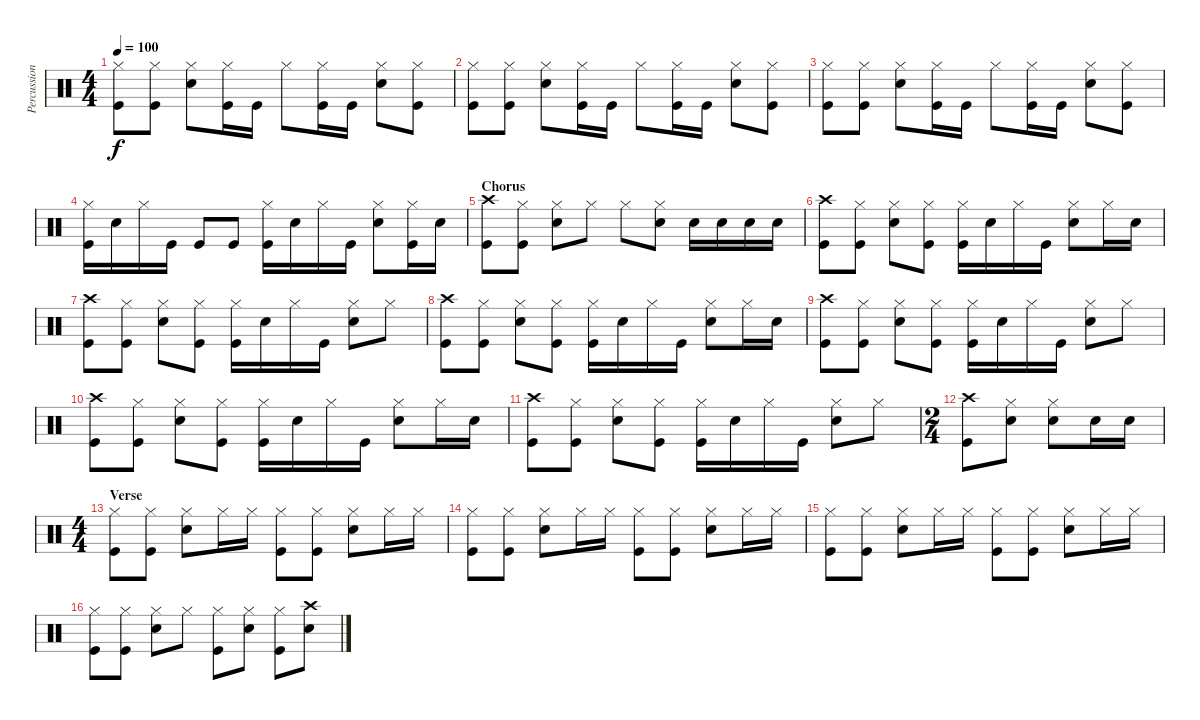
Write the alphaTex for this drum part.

\track ("Percussion" "Percussion") {instrument percussion}
\staff {score}
\articulation defaults
\ts (4 4)
\tempo 100
\clef neutral
\ks c
("Hi-Hat (closed)" "Kick (hit)").8{dy f} ("Hi-Hat (closed)" "Kick (hit)").8 ("Hi-Hat (closed)" "Snare (hit) 2").8 ("Hi-Hat (closed)" "Kick (hit)").16 "Kick (hit)".16 "Hi-Hat (closed)".8 ("Hi-Hat (closed)" "Kick (hit)").16 "Kick (hit)".16 ("Hi-Hat (closed)" "Snare (hit) 2").8 ("Hi-Hat (closed)" "Kick (hit)").8 |
("Hi-Hat (closed)" "Kick (hit)").8 ("Hi-Hat (closed)" "Kick (hit)").8 ("Hi-Hat (closed)" "Snare (hit) 2").8 ("Hi-Hat (closed)" "Kick (hit)").16 "Kick (hit)".16 "Hi-Hat (closed)".8 ("Hi-Hat (closed)" "Kick (hit)").16 "Kick (hit)".16 ("Hi-Hat (closed)" "Snare (hit) 2").8 ("Hi-Hat (closed)" "Kick (hit)").8 |
("Hi-Hat (closed)" "Kick (hit)").8 ("Hi-Hat (closed)" "Kick (hit)").8 ("Hi-Hat (closed)" "Snare (hit) 2").8 ("Hi-Hat (closed)" "Kick (hit)").16 "Kick (hit)".16 "Hi-Hat (closed)".8 ("Hi-Hat (closed)" "Kick (hit)").16 "Kick (hit)".16 ("Hi-Hat (closed)" "Snare (hit) 2").8 ("Hi-Hat (closed)" "Kick (hit)").8 |
("Hi-Hat (closed)" "Kick (hit)").16 "Snare (hit) 2".16 "Hi-Hat (closed)".16 "Kick (hit)".16 "Kick (hit)".8 "Kick (hit)".8 ("Hi-Hat (closed)" "Kick (hit)").16 "Snare (hit) 2".16 "Hi-Hat (closed)".16 "Kick (hit)".16 ("Hi-Hat (closed)" "Snare (hit) 2").8 ("Hi-Hat (closed)" "Kick (hit)").16 "Snare (hit) 2".16 |
\section ("" "Chorus")
("Crash high (hit)" "Kick (hit)").8 ("Hi-Hat (closed)" "Kick (hit)").8 ("Hi-Hat (closed)" "Snare (hit) 2").8 "Hi-Hat (closed)".8 "Hi-Hat (closed)".8 ("Hi-Hat (closed)" "Snare (hit) 2").8 "Snare (hit) 2".16 "Snare (hit) 2".16 "Snare (hit) 2".16 "Snare (hit) 2".16 |
("Crash high (hit)" "Kick (hit)").8 ("Hi-Hat (closed)" "Kick (hit)").8 ("Hi-Hat (closed)" "Snare (hit) 2").8 ("Hi-Hat (closed)" "Kick (hit)").8 ("Hi-Hat (closed)" "Kick (hit)").16 "Snare (hit) 2".16 "Hi-Hat (closed)".16 "Kick (hit)".16 ("Hi-Hat (closed)" "Snare (hit) 2").8 "Hi-Hat (closed)".16 "Snare (hit) 2".16 |
("Crash high (hit)" "Kick (hit)").8 ("Hi-Hat (closed)" "Kick (hit)").8 ("Hi-Hat (closed)" "Snare (hit) 2").8 ("Hi-Hat (closed)" "Kick (hit)").8 ("Hi-Hat (closed)" "Kick (hit)").16 "Snare (hit) 2".16 "Hi-Hat (closed)".16 "Kick (hit)".16 ("Hi-Hat (closed)" "Snare (hit) 2").8 "Hi-Hat (closed)".8 |
("Crash high (hit)" "Kick (hit)").8 ("Hi-Hat (closed)" "Kick (hit)").8 ("Hi-Hat (closed)" "Snare (hit) 2").8 ("Hi-Hat (closed)" "Kick (hit)").8 ("Hi-Hat (closed)" "Kick (hit)").16 "Snare (hit) 2".16 "Hi-Hat (closed)".16 "Kick (hit)".16 ("Hi-Hat (closed)" "Snare (hit) 2").8 "Hi-Hat (closed)".16 "Snare (hit) 2".16 |
("Crash high (hit)" "Kick (hit)").8 ("Hi-Hat (closed)" "Kick (hit)").8 ("Hi-Hat (closed)" "Snare (hit) 2").8 ("Hi-Hat (closed)" "Kick (hit)").8 ("Hi-Hat (closed)" "Kick (hit)").16 "Snare (hit) 2".16 "Hi-Hat (closed)".16 "Kick (hit)".16 ("Hi-Hat (closed)" "Snare (hit) 2").8 "Hi-Hat (closed)".8 |
("Crash high (hit)" "Kick (hit)").8 ("Hi-Hat (closed)" "Kick (hit)").8 ("Hi-Hat (closed)" "Snare (hit) 2").8 ("Hi-Hat (closed)" "Kick (hit)").8 ("Hi-Hat (closed)" "Kick (hit)").16 "Snare (hit) 2".16 "Hi-Hat (closed)".16 "Kick (hit)".16 ("Hi-Hat (closed)" "Snare (hit) 2").8 "Hi-Hat (closed)".16 "Snare (hit) 2".16 |
("Crash high (hit)" "Kick (hit)").8 ("Hi-Hat (closed)" "Kick (hit)").8 ("Hi-Hat (closed)" "Snare (hit) 2").8 ("Hi-Hat (closed)" "Kick (hit)").8 ("Hi-Hat (closed)" "Kick (hit)").16 "Snare (hit) 2".16 "Hi-Hat (closed)".16 "Kick (hit)".16 ("Hi-Hat (closed)" "Snare (hit) 2").8 "Hi-Hat (closed)".8 |
\ts (2 4)
("Crash high (hit)" "Kick (hit)").8 ("Hi-Hat (closed)" "Snare (hit) 2").8 ("Hi-Hat (closed)" "Snare (hit) 2").8 "Snare (hit) 2".16 "Snare (hit) 2".16 |
\ts (4 4)
\section ("" "Verse")
("Hi-Hat (closed)" "Kick (hit)").8 ("Hi-Hat (closed)" "Kick (hit)").8 ("Hi-Hat (closed)" "Snare (hit) 2").8 "Hi-Hat (closed)".16 "Hi-Hat (closed)".16 ("Hi-Hat (closed)" "Kick (hit)").8 ("Hi-Hat (closed)" "Kick (hit)").8 ("Hi-Hat (closed)" "Snare (hit) 2").8 "Hi-Hat (closed)".16 "Hi-Hat (closed)".16 |
("Hi-Hat (closed)" "Kick (hit)").8 ("Hi-Hat (closed)" "Kick (hit)").8 ("Hi-Hat (closed)" "Snare (hit) 2").8 "Hi-Hat (closed)".16 "Hi-Hat (closed)".16 ("Hi-Hat (closed)" "Kick (hit)").8 ("Hi-Hat (closed)" "Kick (hit)").8 ("Hi-Hat (closed)" "Snare (hit) 2").8 "Hi-Hat (closed)".16 "Hi-Hat (closed)".16 |
("Hi-Hat (closed)" "Kick (hit)").8 ("Hi-Hat (closed)" "Kick (hit)").8 ("Hi-Hat (closed)" "Snare (hit) 2").8 "Hi-Hat (closed)".16 "Hi-Hat (closed)".16 ("Hi-Hat (closed)" "Kick (hit)").8 ("Hi-Hat (closed)" "Kick (hit)").8 ("Hi-Hat (closed)" "Snare (hit) 2").8 "Hi-Hat (closed)".16 "Hi-Hat (closed)".16 |
("Hi-Hat (closed)" "Kick (hit)").8 ("Hi-Hat (closed)" "Kick (hit)").8 ("Hi-Hat (closed)" "Snare (hit) 2").8 "Hi-Hat (closed)".8 ("Hi-Hat (closed)" "Kick (hit)").8 ("Hi-Hat (closed)" "Snare (hit) 2").8 ("Hi-Hat (closed)" "Kick (hit)").8 ("Crash high (hit)" "Snare (hit) 2").8
